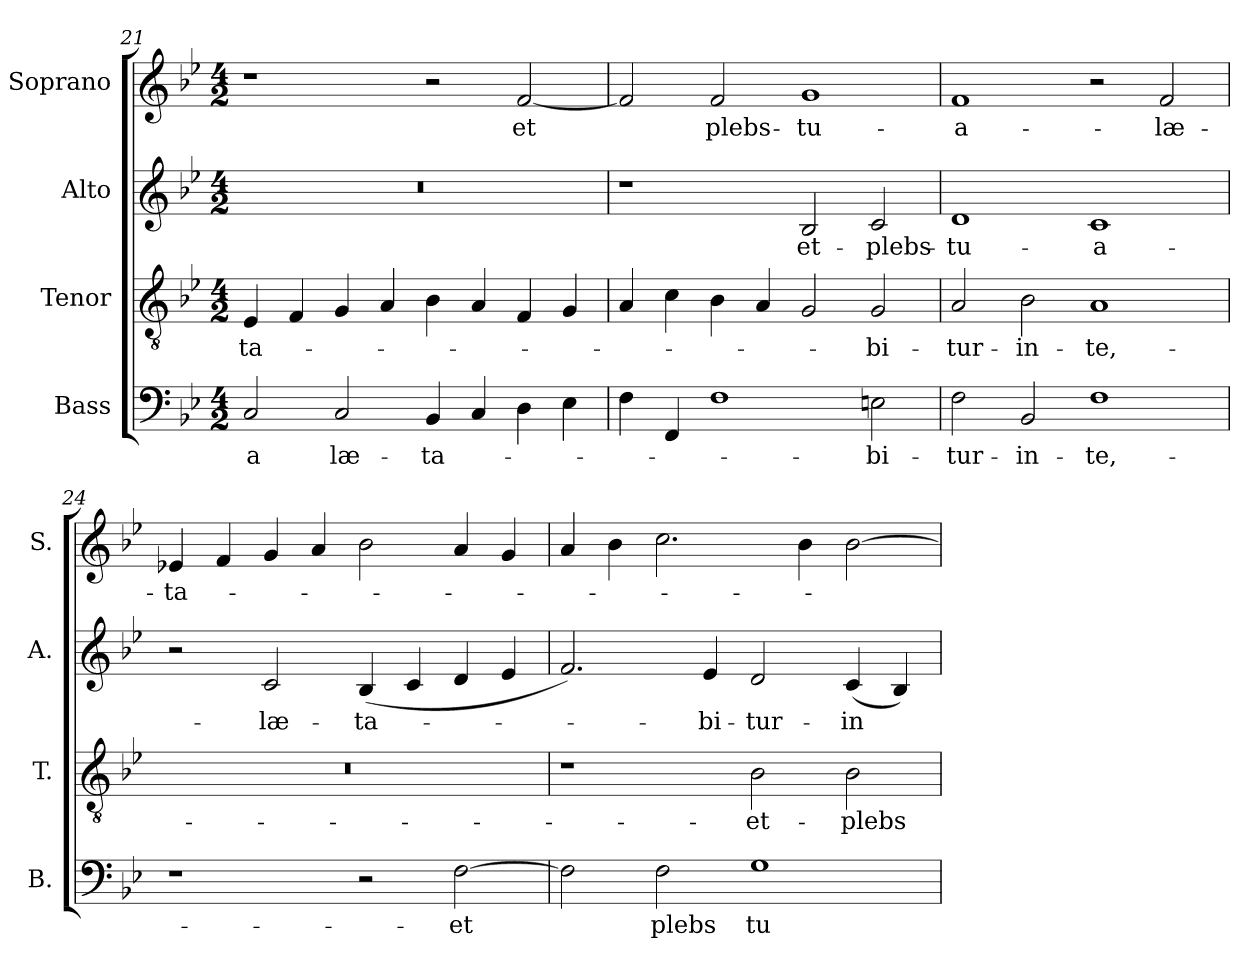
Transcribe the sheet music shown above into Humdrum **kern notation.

**kern	**text	**kern	**text	**kern	**text	**kern	**text
*part4	*part4	*part3	*part3	*part2	*part2	*part1	*part1
*staff4	*staff4	*staff3	*staff3	*staff2	*staff2	*staff1	*staff1
*I"Bass	*	*I"Tenor	*	*I"Alto	*	*I"Soprano	*
*I'B.	*	*I'T.	*	*I'A.	*	*I'S.	*
*clefF4	*	*clefGv2	*	*clefG2	*	*clefG2	*
*	*	*ITrd7c12	*	*	*	*	*
*k[b-e-]	*	*k[b-e-]	*	*k[b-e-]	*	*k[b-e-]	*
*B-:	*	*B-:	*	*B-:	*	*B-:	*
*M4/2	*	*M4/2	*	*M4/2	*	*M4/2	*
=21	=21	=21	=21	=21	=21	=21	=21
!	!LO:LY:b:color=#000000	!	!	!	!	!	!
!	!	!	!LO:LY:b:color=#000000	!LO:N:vis=1	!	!	!
2Ci/	-a	4EE-i/	-ta-	0r	.	1r	.
.	.	4FFi/	.	.	.	.	.
!	!LO:LY:b:color=#000000	!	!	!	!	!	!
2Ci/	læ-	4GGi/	.	.	.	.	.
.	.	4AAi/	.	.	.	.	.
!	!LO:LY:b:color=#000000	!	!	!	!	!	!
4BB-i/	-ta-	4BB-i\	.	.	.	2r	.
4Ci/	.	4AAi/	.	.	.	.	.
!	!	!	!	!	!	!	!LO:LY:b:color=#000000
4Di\	.	4FFi/	.	.	.	[2fi/	et
4E-i\	.	4GGi/	.	.	.	.	.
!!LO:PB:g=z
=22	=22	=22	=22	=22	=22	=22	=22
4Fi\	.	4AAi/	.	1r	.	2fi/]	.
4FFi/	.	4Ci\	.	.	.	.	.
!	!	!	!	!	!	!	!LO:LY:b:color=#000000
1Fi	.	4BB-i\	.	.	.	2fi/	plebs-
.	.	4AAi/	.	.	.	.	.
!	!	!	!	!	!LO:LY:b:color=#000000	!	!
!	!	!	!	!	!	!	!LO:LY:b:color=#000000
.	.	2GGi/	.	2B-i/	-et-	1gi	-tu-
!	!LO:LY:b:color=#000000	!	!	!	!	!	!
!	!	!	!LO:LY:b:color=#000000	!	!	!	!
!	!	!	!	!	!LO:LY:b:color=#000000	!	!
2Eni\	-bi-	2GGi/	-bi-	2ci/	-plebs-	.	.
=23	=23	=23	=23	=23	=23	=23	=23
!	!LO:LY:b:color=#000000	!	!	!	!	!	!
!	!	!	!LO:LY:b:color=#000000	!	!	!	!
!	!	!	!	!	!LO:LY:b:color=#000000	!	!
!	!	!	!	!	!	!	!LO:LY:b:color=#000000
2Fi\	-tur-	2AAi/	-tur-	1di	-tu-	1fi	-a-
!	!LO:LY:b:color=#000000	!	!	!	!	!	!
!	!	!	!LO:LY:b:color=#000000	!	!	!	!
2BB-i/	-in-	2BB-i\	-in-	.	.	.	.
!	!LO:LY:b:color=#000000	!	!	!	!	!	!
!	!	!	!LO:LY:b:color=#000000	!	!	!	!
!	!	!	!	!	!LO:LY:b:color=#000000	!	!
1Fi	-te,-	1AAi	-te,-	1ci	-a-	2r	.
!	!	!	!	!	!	!	!LO:LY:b:color=#000000
.	.	.	.	.	.	2fi/	-læ-
=24	=24	=24	=24	=24	=24	=24	=24
!	!	!LO:N:vis=1	!	!	!	!	!
!	!	!	!	!	!	!	!LO:LY:b:color=#000000
1r	.	0r	.	2r	.	4e-Xi/	-ta-
.	.	.	.	.	.	4fi/	.
!	!	!	!	!	!LO:LY:b:color=#000000	!	!
.	.	.	.	2ci/	-læ-	4gi/	.
.	.	.	.	.	.	4ai/	.
!	!	!	!	!	!LO:LY:b:color=#000000	!	!
2r	.	.	.	(4B-i/	-ta-	2b-i\	.
.	.	.	.	4ci/	.	.	.
!	!LO:LY:b:color=#000000	!	!	!	!	!	!
[2Fi\	-et	.	.	4di/	.	4ai/	.
.	.	.	.	4e-i/	.	4gi/	.
=25	=25	=25	=25	=25	=25	=25	=25
2Fi\]	.	1r	.	2.fi/)	.	4ai/	.
.	.	.	.	.	.	4b-i\	.
!	!LO:LY:b:color=#000000	!	!	!	!	!	!
2Fi\	plebs	.	.	.	.	2.cci\	.
!	!	!	!	!	!LO:LY:b:color=#000000	!	!
.	.	.	.	4e-i/	-bi-	.	.
!	!LO:LY:b:color=#000000	!	!	!	!	!	!
!	!	!	!LO:LY:b:color=#000000	!	!	!	!
!	!	!	!	!	!LO:LY:b:color=#000000	!	!
1Gi	tu-	2BB-i\	-et-	2di/	-tur-	.	.
.	.	.	.	.	.	4b-i\	.
!	!	!	!LO:LY:b:color=#000000	!	!	!	!
!	!	!	!	!	!LO:LY:b:color=#000000	!	!
.	.	2BB-i\	-plebs-	(4ci/	-in	[2b-i\	.
.	.	.	.	4B-i/)	.	.	.
=	=	=	=	=	=	=	=
*-	*-	*-	*-	*-	*-	*-	*-
